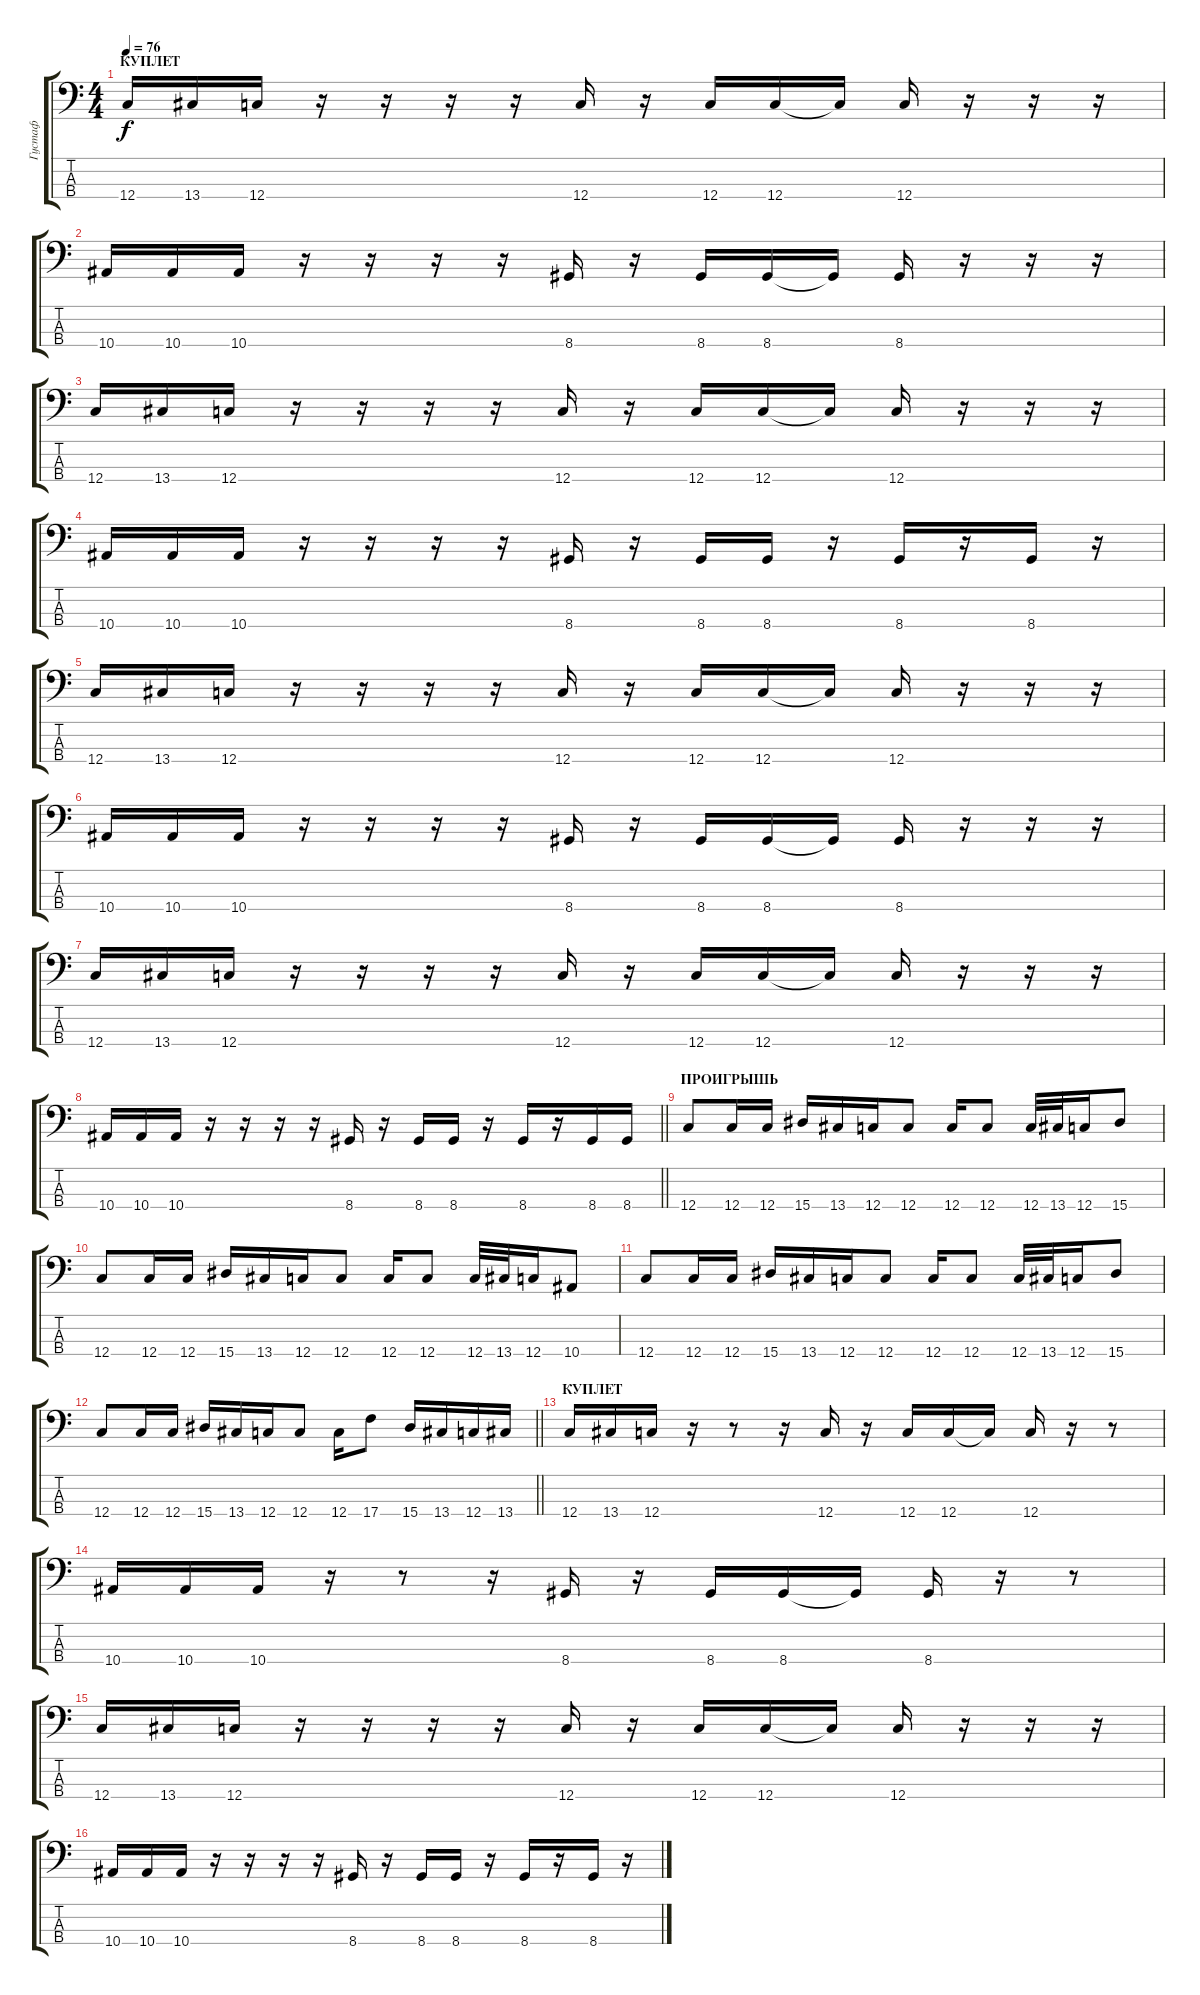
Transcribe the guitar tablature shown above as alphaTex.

\track ("Густаф" "Густаф") {instrument slapbass1}
\staff {score tabs}
\tuning (F2 C2 G1 C1) {hide}
\ts (4 4)
\section ("" "КУПЛЕТ")
\tempo 76
\clef f4
\ks c
12.4.16{dy f} 13.4.16 12.4.16 r.16 r.16 r.16 r.16 12.4.16 r.16 12.4.16 12.4.16 12.4{t}.16 12.4.16 r.16 r.16 r.16 |
10.4.16 10.4.16 10.4.16 r.16 r.16 r.16 r.16 8.4.16 r.16 8.4.16 8.4.16 8.4{t}.16 8.4.16 r.16 r.16 r.16 |
12.4.16 13.4.16 12.4.16 r.16 r.16 r.16 r.16 12.4.16 r.16 12.4.16 12.4.16 12.4{t}.16 12.4.16 r.16 r.16 r.16 |
10.4.16 10.4.16 10.4.16 r.16 r.16 r.16 r.16 8.4.16 r.16 8.4.16 8.4.16 r.16 8.4.16 r.16 8.4.16 r.16 |
12.4.16 13.4.16 12.4.16 r.16 r.16 r.16 r.16 12.4.16 r.16 12.4.16 12.4.16 12.4{t}.16 12.4.16 r.16 r.16 r.16 |
10.4.16 10.4.16 10.4.16 r.16 r.16 r.16 r.16 8.4.16 r.16 8.4.16 8.4.16 8.4{t}.16 8.4.16 r.16 r.16 r.16 |
12.4.16 13.4.16 12.4.16 r.16 r.16 r.16 r.16 12.4.16 r.16 12.4.16 12.4.16 12.4{t}.16 12.4.16 r.16 r.16 r.16 |
\barLineRight lightlight
10.4.16 10.4.16 10.4.16 r.16 r.16 r.16 r.16 8.4.16 r.16 8.4.16 8.4.16 r.16 8.4.16 r.16 8.4.16 8.4.16 |
\section ("" "ПРОИГРЫШЬ")
12.4.8 12.4.16 12.4.16 15.4.16 13.4.16 12.4.16 12.4.8 12.4.16 12.4.8 12.4.32 13.4.32 12.4.16 15.4.8 |
12.4.8 12.4.16 12.4.16 15.4.16 13.4.16 12.4.16 12.4.8 12.4.16 12.4.8 12.4.32 13.4.32 12.4.16 10.4.8 |
12.4.8 12.4.16 12.4.16 15.4.16 13.4.16 12.4.16 12.4.8 12.4.16 12.4.8 12.4.32 13.4.32 12.4.16 15.4.8 |
\barLineRight lightlight
12.4.8 12.4.16 12.4.16 15.4.16 13.4.16 12.4.16 12.4.8 12.4.16 17.4.8 15.4.16 13.4.16 12.4.16 13.4.16 |
\section ("" "КУПЛЕТ")
12.4.16 13.4.16 12.4.16 r.16 r.8 r.16 12.4.16 r.16 12.4.16 12.4.16 12.4{t}.16 12.4.16 r.16 r.8 |
10.4.16 10.4.16 10.4.16 r.16 r.8 r.16 8.4.16 r.16 8.4.16 8.4.16 8.4{t}.16 8.4.16 r.16 r.8 |
12.4.16 13.4.16 12.4.16 r.16 r.16 r.16 r.16 12.4.16 r.16 12.4.16 12.4.16 12.4{t}.16 12.4.16 r.16 r.16 r.16 |
10.4.16 10.4.16 10.4.16 r.16 r.16 r.16 r.16 8.4.16 r.16 8.4.16 8.4.16 r.16 8.4.16 r.16 8.4.16 r.16
